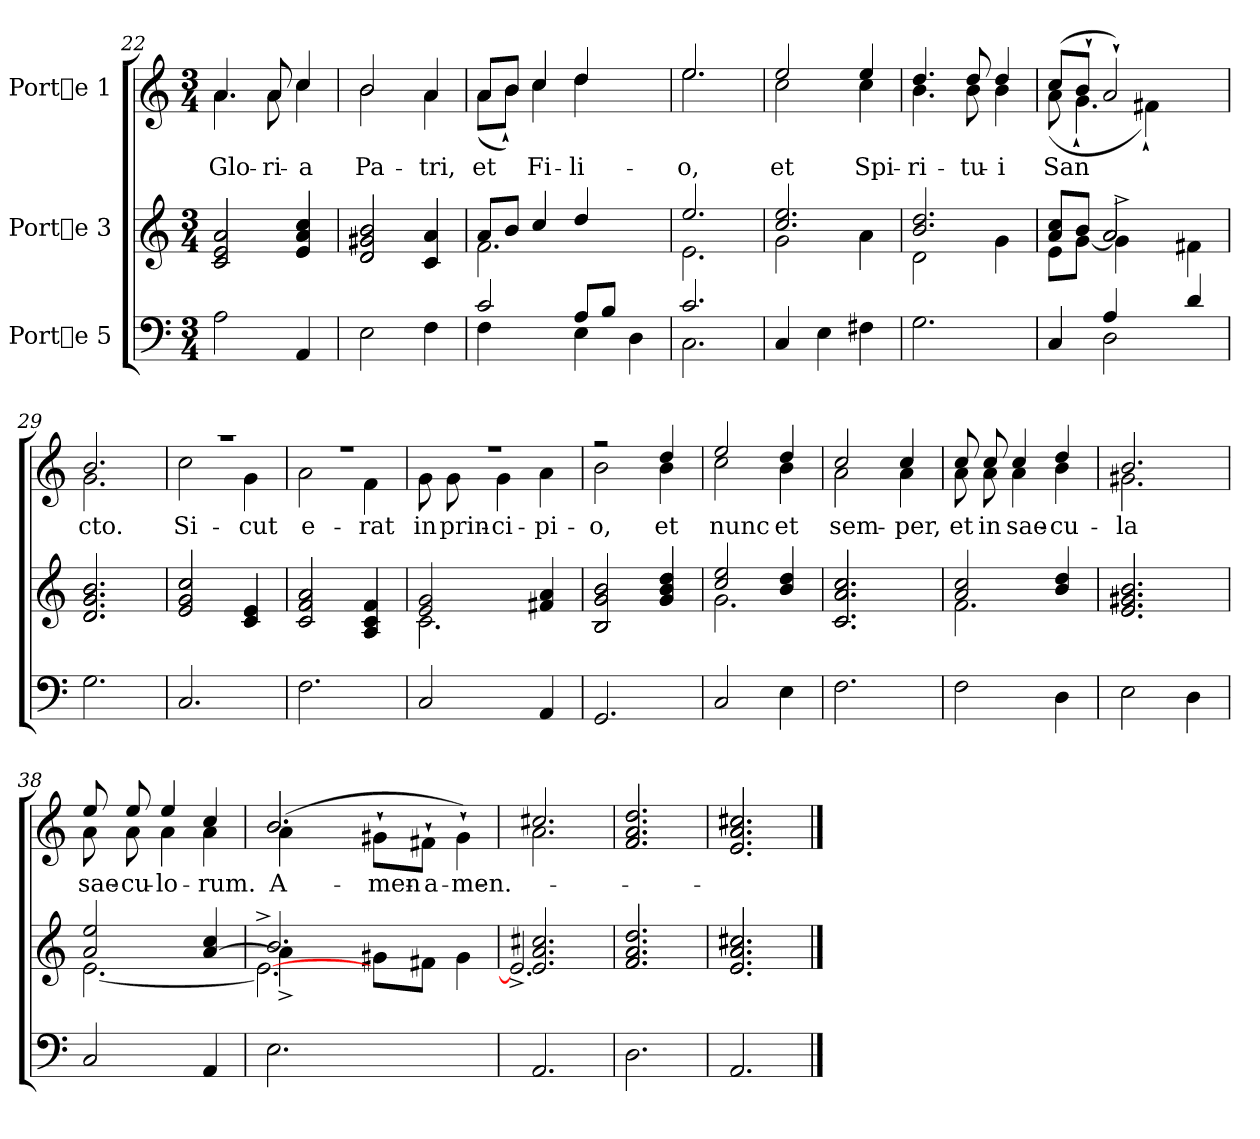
**kern	**kern	**kern	**text
*part3	*part2	*part1	*part1
*staff3	*staff2	*staff1	*staff1
*I"Porte 5	*I"Porte 3	*I"Porte 1	*
*clefF4	*clefG2	*clefG2	*
*M3/4	*M3/4	*M3/4	*
=22	=22	=22	=22
*	*^	*^	*
!	!	!	!	!	!LO:LY:b
2A\	2a/ 2e/ 2c/	2a/ 2e/ 2c/	4.a/	4.a\	Glo-
!	!	!	!	!	!LO:LY:b
.	.	.	8a/	8a\	-ri-
!	!	!	!	!	!LO:LY:b
4AA/	4cc/ 4a/ 4e/	4cc/ 4a/ 4e/	4cc/	4cc\	-a
=23	=23	=23	=23	=23	=23
!	!	!	!	!	!LO:LY:b
2E\	2b/ 2g#X/ 2d/	2b/ 2g#X/ 2d/	2b/	2b\	Pa-
!	!	!	!	!	!LO:LY:b
4F\	4a/ 4c/	4a/ 4c/	4a/	4a\	-tri,
=24	=24	=24	=24	=24	=24
*^	*	*	*	*	*
!	!	!	!	!	!	!LO:LY:b
2c/	4F\	8a/L	2.f\	8a/L	(>8a\L	et
!	!	!	!	!	!	!LO:LY:b
.	.	8b/J	.	8b/J	8b`>\J)	.
!	!	!	!	!	!	!LO:LY:b
.	4ryy	4cc/	.	4cc/	4cc\	Fi-
!	!	!	!	!	!	!LO:LY:b
4E\	8A/L	4dd/	.	4dd/	4dd\	-li-
.	8B/J	.	.	.	.	.
4D\	4ryy	4ryy	4ryy	4ryy	4ryy	.
!!LO:PB:g=z	!!
=25	=25	=25	=25	=25	=25	=25
!	!	!	!	!	!	!LO:LY:b
2.c/	2.C\	2.ee/	2.e\	2.ee/	2.ee\	-o,
=26	=26	=26	=26	=26	=26	=26
!	!	!	!	!	!	!LO:LY:b
*v	*v	*	*	*	*	*
4C/	2.ee/ 2.cc/	2g\	2ee/	2cc\	et
4E\	.	.	.	.	.
!	!	!	!	!	!LO:LY:b
4F#X\	.	4a\	4ee/	4cc\	Spi-
=27	=27	=27	=27	=27	=27
!	!	!	!	!	!LO:LY:b
2.G\	2.dd/ 2.b/	2d\	4.dd/	4.b\	-ri-
!	!	!	!	!	!LO:LY:b
.	.	.	8dd/	8b\	-tu-
!	!	!	!	!	!LO:LY:b
.	.	4g\	4dd/	4b\	-i
=28	=28	=28	=28	=28	=28
*^	*	*^	*	*	*
!	!	!	!	!	!	!	!LO:LY:b
4C/	4ryy	8cc/ 8a/L	8e\L	4ryy	(>8cc/L	(>8a\	San-
!	!	!	!	!	!	!	!LO:LY:b
.	.	8b/J	[>8g\J	.	8b`</J	4.g`>\	--
2D\	4A/	2a/	2a/	4g^>\]	2a`</)	.	.
!	!	!	!	!	!	!	!LO:LY:b
.	2ryy	.	.	2ryy	.	4f#X`>\)	--
4d/	.	4ryy	4f#X\	.	4ryy	4ryy	.
*v	*v	*	*	*	*	*	*
*	*	*v	*v	*	*	*
=29	=29	=29	=29	=29	=29
!	!	!	!	!	!LO:LY:b
2.G\	2.b/ 2.g/ 2.d/	2.b/ 2.g/ 2.d/	2.b/	2.g\	-cto.
=30	=30	=30	=30	=30	=30
!	!	!	!	!	!LO:LY:b
2.C/	2cc/ 2g/ 2e/	2cc/ 2g/ 2e/	2.r	2cc\	Si-
!	!	!	!	!	!LO:LY:b
.	4e/ 4c/	4e/ 4c/	.	4g\	-cut
=31	=31	=31	=31	=31	=31
!	!	!	!	!	!LO:LY:b
2.F\	2a/ 2f/ 2c/	2a/ 2f/ 2c/	2.r	2a\	e-
!	!	!	!	!	!LO:LY:b
.	4f/ 4c/ 4A/	4f/ 4c/ 4A/	.	4f\	-rat
=32	=32	=32	=32	=32	=32
!	!	!	!	!	!LO:LY:b
2C/	2g/ 2e/	2.c\	2.r	8g\	in
!	!	!	!	!	!LO:LY:b
.	.	.	.	8g\	prin-
!	!	!	!	!	!LO:LY:b
.	.	.	.	4g\	-ci-
!	!	!	!	!	!LO:LY:b
4AA/	4a/ 4f#X/	.	.	4a\	-pi-
=33	=33	=33	=33	=33	=33
!	!	!	!	!	!LO:LY:b
2.GG/	2b/ 2g/ 2B/	2b/ 2g/ 2B/	2r	2b\	-o,
!	!	!	!	!	!LO:LY:b
.	4dd/ 4b/ 4g/	4dd/ 4b/ 4g/	4dd/	4b\	et
!!LO:LB:g=z	!!
=34	=34	=34	=34	=34	=34
!	!	!	!	!	!LO:LY:b
2C/	2ee/ 2cc/	2.g\	2ee/	2cc\	nunc
!	!	!	!	!	!LO:LY:b
4E\	4dd/ 4b/	.	4dd/	4b\	et
=35	=35	=35	=35	=35	=35
!	!	!	!	!	!LO:LY:b
2.F\	2.cc/ 2.a/ 2.c/	2.cc/ 2.a/ 2.c/	2cc/	2a\	sem-
!	!	!	!	!	!LO:LY:b
.	.	.	4cc/	4a\	-per,
=36	=36	=36	=36	=36	=36
!	!	!	!	!	!LO:LY:b
2F\	2cc/ 2a/	2.f\	8cc/	8a\	et
!	!	!	!	!	!LO:LY:b
.	.	.	8cc/	8a\	in
!	!	!	!	!	!LO:LY:b
.	.	.	4cc/	4a\	sae-
!	!	!	!	!	!LO:LY:b
4D\	4dd/ 4b/	.	4dd/	4b\	-cu-
=37	=37	=37	=37	=37	=37
!	!	!	!	!	!LO:LY:b
2E\	2.b/ 2.g#X/ 2.e/	2.b/ 2.g#X/ 2.e/	2.b/	2.g#X\	-la
4D\	.	.	.	.	.
=38	=38	=38	=38	=38	=38
!	!	!	!	!	!LO:LY:b
2C/	2ee/ 2a/	[>2.e\	8ee/	8a\	sae-
!	!	!	!	!	!LO:LY:b
.	.	.	8ee/	8a\	-cu-
!	!	!	!	!	!LO:LY:b
.	.	.	4ee/	4a\	-lo-
!	!	!	!	!	!LO:LY:b
4AA/	4cc/ [<4a/	.	4cc/	4a\	-rum.
=39	=39	=39	=39	=39	=39
*	*	*^	*	*^	*
!	!	!	!	!	!	!	!LO:LY:b
2.E\	2.b/	4a^>\]	2.e^>\_>	2.b/	2.b/	(>4a\	A-
.	.	1ryy	.	.	.	1ryy	.
!	!	!	!	!	!	!	!LO:LY:b
2ryy	8g#X\L	.	2ryy	2ryy	8g#X`>\L	.	-men
!	!	!	!	!	!	!	!LO:LY:b
.	8f#X\J	.	.	.	8f#X`>\J	.	a-
!	!	!	!	!	!	!	!LO:LY:b
.	4g#\	.	.	.	4g#`>\)	.	-men.
*	*v	*v	*v	*	*	*	*
*	*	*v	*v	*v	*
=40	=40	=40	=40
*	*	*MM90	*
*	*^	*^	*
2.AA/	2.cc#X/ 2.a/ 2.e/	2.e^</]	2.cc#X/	2.a\	.
=41	=41	=41	=41	=41	=41
*	*	*	*MM84	*	*
2.D\	2.dd/ 2.a/ 2.f/	2.dd/ 2.a/ 2.f/	2.dd/ 2.a/ 2.f/	2.dd/ 2.a/ 2.f/	.
=42	=42	=42	=42	=42	=42
2.AA/	2.cc#X/ 2.a/ 2.e/	2.cc#X/ 2.a/ 2.e/	2.cc#X/ 2.a/ 2.e/	2.cc#X/ 2.a/ 2.e/	.
*	*v	*v	*	*	*
*	*	*v	*v	*
==	==	==	==
*-	*-	*-	*-
